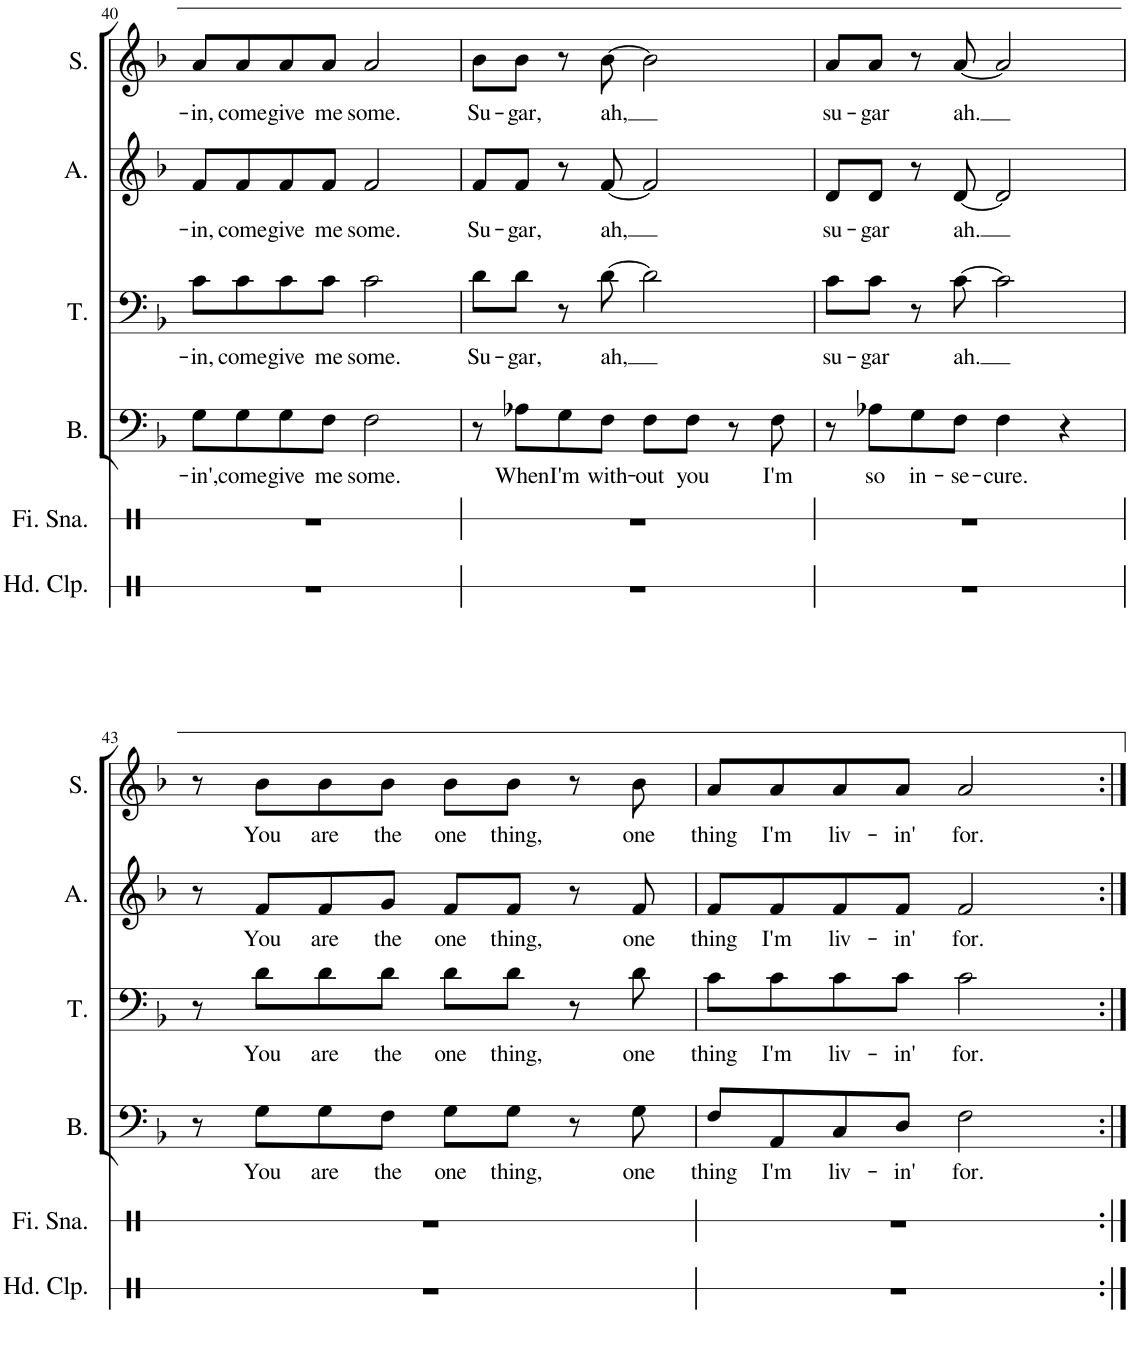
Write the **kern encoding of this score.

**kern	**kern	**kern	**text	**kern	**text	**kern	**text	**kern	**text
*part6	*part5	*part4	*part4	*part3	*part3	*part2	*part2	*part1	*part1
*staff6	*staff5	*staff4	*staff4	*staff3	*staff3	*staff2	*staff2	*staff1	*staff1
*I"Hand Clap	*I"Finger Snap	*I"Bass	*	*I"Tenor	*	*I"Alto	*	*I"Soprano	*
*I'Hd. Clp.	*I'Fi. Sna.	*I'B.	*	*I'T.	*	*I'A.	*	*I'S.	*
!!LO:PB:g=z
*clefX	*clefX	*clefF4	*	*clefF4	*	*clefG2	*	*clefG2	*
*k[]	*k[]	*k[b-]	*	*k[b-]	*	*k[b-]	*	*k[b-]	*
*M4/4	*M4/4	*M4/4	*	*M4/4	*	*M4/4	*	*M4/4	*
=40	=40	=40	=40	=40	=40	=40	=40	=40	=40
!	!	!	!LO:LY:b	!	!LO:LY:b	!	!LO:LY:b	!	!LO:LY:b
1r	1r	8G\L	-in',	8c\L	-in,	8f/L	-in,	8a/L	-in,
!	!	!	!LO:LY:b	!	!LO:LY:b	!	!LO:LY:b	!	!LO:LY:b
.	.	8G\	come	8c\	come	8f/	come	8a/	come
!	!	!	!LO:LY:b	!	!LO:LY:b	!	!LO:LY:b	!	!LO:LY:b
.	.	8G\	give	8c\	give	8f/	give	8a/	give
!	!	!	!LO:LY:b	!	!LO:LY:b	!	!LO:LY:b	!	!LO:LY:b
.	.	8F\J	me	8c\J	me	8f/J	me	8a/J	me
!	!	!	!LO:LY:b	!	!LO:LY:b	!	!LO:LY:b	!	!LO:LY:b
.	.	2F\	some.	2c\	some.	2f/	some.	2a/	some.
=41	=41	=41	=41	=41	=41	=41	=41	=41	=41
!	!	!	!	!	!LO:LY:b	!	!LO:LY:b	!	!LO:LY:b
1r	1r	8r	.	8d\L	Su-	8f/L	Su-	8b-\L	Su-
!	!	!	!LO:LY:b	!	!LO:LY:b	!	!LO:LY:b	!	!LO:LY:b
.	.	8A-X\L	When	8d\J	-gar,	8f/J	-gar,	8b-\J	-gar,
!	!	!	!LO:LY:b	!	!	!	!	!	!
.	.	8G\	I'm	8r	.	8r	.	8r	.
!	!	!	!LO:LY:b	!	!LO:LY:b	!	!LO:LY:b	!	!LO:LY:b
.	.	8F\J	with-	[8d\	ah,	[8f/	ah,	[8b-\	ah,
!	!	!	!LO:LY:b	!	!	!	!	!	!
.	.	8F\L	-out	2d\]	.	2f/]	.	2b-\]	.
!	!	!	!LO:LY:b	!	!	!	!	!	!
.	.	8F\J	you	.	.	.	.	.	.
.	.	8r	.	.	.	.	.	.	.
!	!	!	!LO:LY:b	!	!	!	!	!	!
.	.	8F\	I'm	.	.	.	.	.	.
=42	=42	=42	=42	=42	=42	=42	=42	=42	=42
!	!	!	!	!	!LO:LY:b	!	!LO:LY:b	!	!LO:LY:b
1r	1r	8r	.	8c\L	su-	8d/L	su-	8a/L	su-
!	!	!	!LO:LY:b	!	!LO:LY:b	!	!LO:LY:b	!	!LO:LY:b
.	.	8A-X\L	so	8c\J	-gar	8d/J	-gar	8a/J	-gar
!	!	!	!LO:LY:b	!	!	!	!	!	!
.	.	8G\	in-	8r	.	8r	.	8r	.
!	!	!	!LO:LY:b	!	!LO:LY:b	!	!LO:LY:b	!	!LO:LY:b
.	.	8F\J	-se-	[8c\	ah.	[8d/	ah.	[8a/	ah.
!	!	!	!LO:LY:b	!	!	!	!	!	!
.	.	4F\	-cure.	2c\]	.	2d/]	.	2a/]	.
.	.	4r	.	.	.	.	.	.	.
!!LO:LB:g=z
=43	=43	=43	=43	=43	=43	=43	=43	=43	=43
1r	1r	8r	.	8r	.	8r	.	8r	.
!	!	!	!LO:LY:b	!	!LO:LY:b	!	!LO:LY:b	!	!LO:LY:b
.	.	8G\L	You	8d\L	You	8f/L	You	8b-\L	You
!	!	!	!LO:LY:b	!	!LO:LY:b	!	!LO:LY:b	!	!LO:LY:b
.	.	8G\	are	8d\	are	8f/	are	8b-\	are
!	!	!	!LO:LY:b	!	!LO:LY:b	!	!LO:LY:b	!	!LO:LY:b
.	.	8F\J	the	8d\J	the	8g/J	the	8b-\J	the
!	!	!	!LO:LY:b	!	!LO:LY:b	!	!LO:LY:b	!	!LO:LY:b
.	.	8G\L	one	8d\L	one	8f/L	one	8b-\L	one
!	!	!	!LO:LY:b	!	!LO:LY:b	!	!LO:LY:b	!	!LO:LY:b
.	.	8G\J	thing,	8d\J	thing,	8f/J	thing,	8b-\J	thing,
.	.	8r	.	8r	.	8r	.	8r	.
!	!	!	!LO:LY:b	!	!LO:LY:b	!	!LO:LY:b	!	!LO:LY:b
.	.	8G\	one	8d\	one	8f/	one	8b-\	one
=44	=44	=44	=44	=44	=44	=44	=44	=44	=44
!	!	!	!LO:LY:b	!	!LO:LY:b	!	!LO:LY:b	!	!LO:LY:b
1r	1r	8F/L	thing	8c\L	thing	8f/L	thing	8a/L	thing
!	!	!	!LO:LY:b	!	!LO:LY:b	!	!LO:LY:b	!	!LO:LY:b
.	.	8AA/	I'm	8c\	I'm	8f/	I'm	8a/	I'm
!	!	!	!LO:LY:b	!	!LO:LY:b	!	!LO:LY:b	!	!LO:LY:b
.	.	8C/	liv-	8c\	liv-	8f/	liv-	8a/	liv-
!	!	!	!LO:LY:b	!	!LO:LY:b	!	!LO:LY:b	!	!LO:LY:b
.	.	8D/J	-in'	8c\J	-in'	8f/J	-in'	8a/J	-in'
!	!	!	!LO:LY:b	!	!LO:LY:b	!	!LO:LY:b	!	!LO:LY:b
.	.	2F\	for.	2c\	for.	2f/	for.	2a/	for.
=:|!	=:|!	=:|!	=:|!	=:|!	=:|!	=:|!	=:|!	=:|!	=:|!
*-	*-	*-	*-	*-	*-	*-	*-	*-	*-
